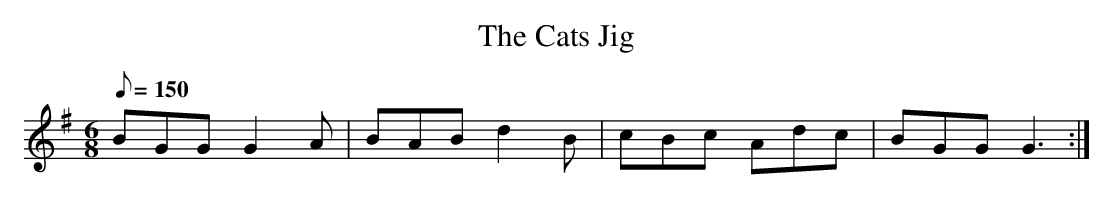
X:1
T:The Cats Jig
M:6/8
L:1/8
Q:150
K:G
BGGG2A|BABd2B|cBc Adc|BGGG3:|
